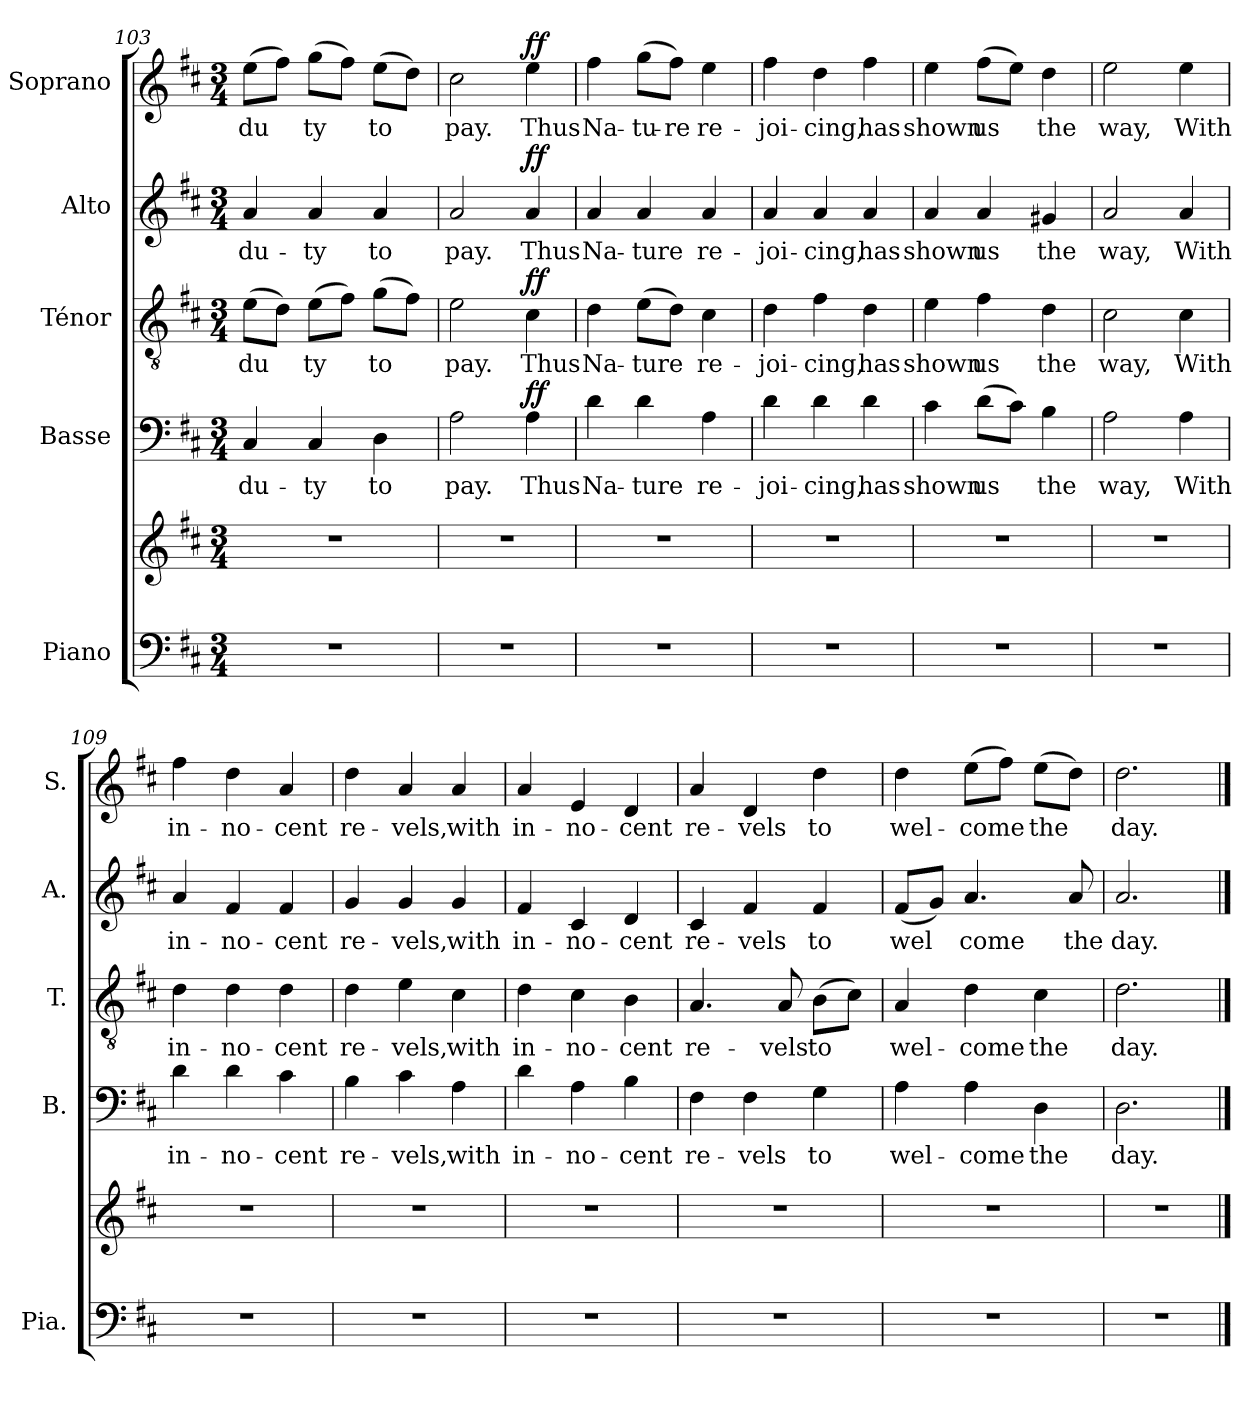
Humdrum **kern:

**kern	**kern	**kern	**text	**dynam	**kern	**text	**dynam	**kern	**text	**dynam	**kern	**text	**dynam
*part5	*part5	*part4	*part4	*part4	*part3	*part3	*part3	*part2	*part2	*part2	*part1	*part1	*part1
*staff6	*staff5	*staff4	*staff4	*staff4	*staff3	*staff3	*staff3	*staff2	*staff2	*staff2	*staff1	*staff1	*staff1
*I"Piano	*	*I"Basse	*	*	*I"Ténor	*	*	*I"Alto	*	*	*I"Soprano	*	*
*I'Pia.	*	*I'B.	*	*	*I'T.	*	*	*I'A.	*	*	*I'S.	*	*
*clefF4	*clefG2	*clefF4	*	*	*clefGv2	*	*	*clefG2	*	*	*clefG2	*	*
*k[f#c#]	*k[f#c#]	*k[f#c#]	*	*	*k[f#c#]	*	*	*k[f#c#]	*	*	*k[f#c#]	*	*
*M3/4	*M3/4	*M3/4	*	*	*M3/4	*	*	*M3/4	*	*	*M3/4	*	*
=103	=103	=103	=103	=103	=103	=103	=103	=103	=103	=103	=103	=103	=103
!	!	!	!LO:LY:b	!	!	!LO:LY:b	!	!	!LO:LY:b	!	!	!LO:LY:b	!
2.r	2.r	4C#/	du-	.	(8e\L	-du	.	4a/	du-	.	(8ee\L	du	.
.	.	.	.	.	8d\J)	.	.	.	.	.	8ff#\J)	.	.
!	!	!	!LO:LY:b	!	!	!LO:LY:b	!	!	!LO:LY:b	!	!	!LO:LY:b	!
.	.	4C#/	-ty	.	(8e\L	ty	.	4a/	-ty	.	(8gg\L	ty	.
.	.	.	.	.	8f#\J)	.	.	.	.	.	8ff#\J)	.	.
!	!	!	!LO:LY:b	!	!	!LO:LY:b	!	!	!LO:LY:b	!	!	!LO:LY:b	!
.	.	4D\	to	.	(8g\L	to	.	4a/	to	.	(8ee\L	to	.
.	.	.	.	.	8f#\J)	.	.	.	.	.	8dd\J)	.	.
=104	=104	=104	=104	=104	=104	=104	=104	=104	=104	=104	=104	=104	=104
!	!	!	!LO:LY:b	!	!	!LO:LY:b	!	!	!LO:LY:b	!	!	!LO:LY:b	!
2.r	2.r	2A\	pay.	.	2e\	pay.	.	2a/	pay.	.	2cc#\	pay.	.
!	!	!	!LO:LY:b	!LO:DY:a	!	!LO:LY:b	!LO:DY:a	!	!LO:LY:b	!LO:DY:a	!	!LO:LY:b	!LO:DY:a
.	.	4A\	Thus	ff	4c#\	Thus	ff	4a/	Thus	ff	4ee\	Thus	ff
=105	=105	=105	=105	=105	=105	=105	=105	=105	=105	=105	=105	=105	=105
!	!	!	!LO:LY:b	!	!	!LO:LY:b	!	!	!LO:LY:b	!	!	!LO:LY:b	!
2.r	2.r	4d\	Na-	.	4d\	Na-	.	4a/	Na-	.	4ff#\	Na-	.
!	!	!	!LO:LY:b	!	!	!LO:LY:b	!	!	!LO:LY:b	!	!	!LO:LY:b	!
.	.	4d\	-ture	.	(8e\L	-ture	.	4a/	-ture	.	(8gg\L	-tu-	.
!	!	!	!	!	!	!	!	!	!	!	!	!LO:LY:b	!
.	.	.	.	.	8d\J)	.	.	.	.	.	8ff#\J)	-re	.
!	!	!	!LO:LY:b	!	!	!LO:LY:b	!	!	!LO:LY:b	!	!	!LO:LY:b	!
.	.	4A\	re-	.	4c#\	re-	.	4a/	re-	.	4ee\	re-	.
=106	=106	=106	=106	=106	=106	=106	=106	=106	=106	=106	=106	=106	=106
!	!	!	!LO:LY:b	!	!	!LO:LY:b	!	!	!LO:LY:b	!	!	!LO:LY:b	!
2.r	2.r	4d\	-joi-	.	4d\	-joi-	.	4a/	-joi-	.	4ff#\	-joi-	.
!	!	!	!LO:LY:b	!	!	!LO:LY:b	!	!	!LO:LY:b	!	!	!LO:LY:b	!
.	.	4d\	-cing,	.	4f#\	-cing,	.	4a/	-cing,	.	4dd\	-cing,	.
!	!	!	!LO:LY:b	!	!	!LO:LY:b	!	!	!LO:LY:b	!	!	!LO:LY:b	!
.	.	4d\	has	.	4d\	has	.	4a/	has	.	4ff#\	has	.
=107	=107	=107	=107	=107	=107	=107	=107	=107	=107	=107	=107	=107	=107
!	!	!	!LO:LY:b	!	!	!LO:LY:b	!	!	!LO:LY:b	!	!	!LO:LY:b	!
2.r	2.r	4c#\	shown	.	4e\	shown	.	4a/	shown	.	4ee\	shown	.
!	!	!	!LO:LY:b	!	!	!LO:LY:b	!	!	!LO:LY:b	!	!	!LO:LY:b	!
.	.	(8d\L	us	.	4f#\	us	.	4a/	us	.	(8ff#\L	us	.
.	.	8c#\J)	.	.	.	.	.	.	.	.	8ee\J)	.	.
!	!	!	!LO:LY:b	!	!	!LO:LY:b	!	!	!LO:LY:b	!	!	!LO:LY:b	!
.	.	4B\	the	.	4d\	the	.	4g#X/	the	.	4dd\	the	.
=108	=108	=108	=108	=108	=108	=108	=108	=108	=108	=108	=108	=108	=108
!	!	!	!LO:LY:b	!	!	!LO:LY:b	!	!	!LO:LY:b	!	!	!LO:LY:b	!
2.r	2.r	2A\	way,	.	2c#\	way,	.	2a/	way,	.	2ee\	way,	.
!	!	!	!LO:LY:b	!	!	!LO:LY:b	!	!	!LO:LY:b	!	!	!LO:LY:b	!
.	.	4A\	With	.	4c#\	With	.	4a/	With	.	4ee\	With	.
=109	=109	=109	=109	=109	=109	=109	=109	=109	=109	=109	=109	=109	=109
!	!	!	!LO:LY:b	!	!	!LO:LY:b	!	!	!LO:LY:b	!	!	!LO:LY:b	!
2.r	2.r	4d\	in-	.	4d\	in-	.	4a/	in-	.	4ff#\	in-	.
!	!	!	!LO:LY:b	!	!	!LO:LY:b	!	!	!LO:LY:b	!	!	!LO:LY:b	!
.	.	4d\	-no-	.	4d\	-no-	.	4f#/	-no-	.	4dd\	-no-	.
!	!	!	!LO:LY:b	!	!	!LO:LY:b	!	!	!LO:LY:b	!	!	!LO:LY:b	!
.	.	4c#\	-cent	.	4d\	-cent	.	4f#/	-cent	.	4a/	-cent	.
!!LO:LB:g=z
=110	=110	=110	=110	=110	=110	=110	=110	=110	=110	=110	=110	=110	=110
!	!	!	!LO:LY:b	!	!	!LO:LY:b	!	!	!LO:LY:b	!	!	!LO:LY:b	!
2.r	2.r	4B\	re-	.	4d\	re-	.	4g/	re-	.	4dd\	re-	.
!	!	!	!LO:LY:b	!	!	!LO:LY:b	!	!	!LO:LY:b	!	!	!LO:LY:b	!
.	.	4c#\	-vels,	.	4e\	-vels,	.	4g/	-vels,	.	4a/	-vels,	.
!	!	!	!LO:LY:b	!	!	!LO:LY:b	!	!	!LO:LY:b	!	!	!LO:LY:b	!
.	.	4A\	with	.	4c#\	with	.	4g/	with	.	4a/	with	.
=111	=111	=111	=111	=111	=111	=111	=111	=111	=111	=111	=111	=111	=111
!	!	!	!LO:LY:b	!	!	!LO:LY:b	!	!	!LO:LY:b	!	!	!LO:LY:b	!
2.r	2.r	4d\	in-	.	4d\	in-	.	4f#/	in-	.	4a/	in-	.
!	!	!	!LO:LY:b	!	!	!LO:LY:b	!	!	!LO:LY:b	!	!	!LO:LY:b	!
.	.	4A\	-no-	.	4c#\	-no-	.	4c#/	-no-	.	4e/	-no-	.
!	!	!	!LO:LY:b	!	!	!LO:LY:b	!	!	!LO:LY:b	!	!	!LO:LY:b	!
.	.	4B\	-cent	.	4B\	-cent	.	4d/	-cent	.	4d/	-cent	.
=112	=112	=112	=112	=112	=112	=112	=112	=112	=112	=112	=112	=112	=112
!	!	!	!LO:LY:b	!	!	!LO:LY:b	!	!	!LO:LY:b	!	!	!LO:LY:b	!
2.r	2.r	4F#\	re-	.	4.A/	re-	.	4c#/	re-	.	4a/	re-	.
!	!	!	!LO:LY:b	!	!	!	!	!	!LO:LY:b	!	!	!LO:LY:b	!
.	.	4F#\	-vels	.	.	.	.	4f#/	-vels	.	4d/	-vels	.
!	!	!	!	!	!	!LO:LY:b	!	!	!	!	!	!	!
.	.	.	.	.	8A/	-vels	.	.	.	.	.	.	.
!	!	!	!LO:LY:b	!	!	!LO:LY:b	!	!	!LO:LY:b	!	!	!LO:LY:b	!
.	.	4G\	to	.	(8B\L	to	.	4f#/	to	.	4dd\	to	.
.	.	.	.	.	8c#\J)	.	.	.	.	.	.	.	.
=113	=113	=113	=113	=113	=113	=113	=113	=113	=113	=113	=113	=113	=113
!	!	!	!LO:LY:b	!	!	!LO:LY:b	!	!	!LO:LY:b	!	!	!LO:LY:b	!
2.r	2.r	4A\	wel-	.	4A/	wel-	.	(8f#/L	-wel	.	4dd\	wel-	.
.	.	.	.	.	.	.	.	8g/J)	.	.	.	.	.
!	!	!	!LO:LY:b	!	!	!LO:LY:b	!	!	!LO:LY:b	!	!	!LO:LY:b	!
.	.	4A\	-come	.	4d\	-come	.	4.a/	come	.	(8ee\L	-come	.
.	.	.	.	.	.	.	.	.	.	.	8ff#\J)	.	.
!	!	!	!LO:LY:b	!	!	!LO:LY:b	!	!	!	!	!	!LO:LY:b	!
.	.	4D\	the	.	4c#\	the	.	.	.	.	(8ee\L	the	.
!	!	!	!	!	!	!	!	!	!LO:LY:b	!	!	!	!
.	.	.	.	.	.	.	.	8a/	the	.	8dd\J)	.	.
=114	=114	=114	=114	=114	=114	=114	=114	=114	=114	=114	=114	=114	=114
!	!	!	!LO:LY:b	!	!	!LO:LY:b	!	!	!LO:LY:b	!	!	!LO:LY:b	!
2.r	2.r	2.D\	day.	.	2.d\	day.	.	2.a/	day.	.	2.dd\	day.	.
==	==	==	==	==	==	==	==	==	==	==	==	==	==
*-	*-	*-	*-	*-	*-	*-	*-	*-	*-	*-	*-	*-	*-
